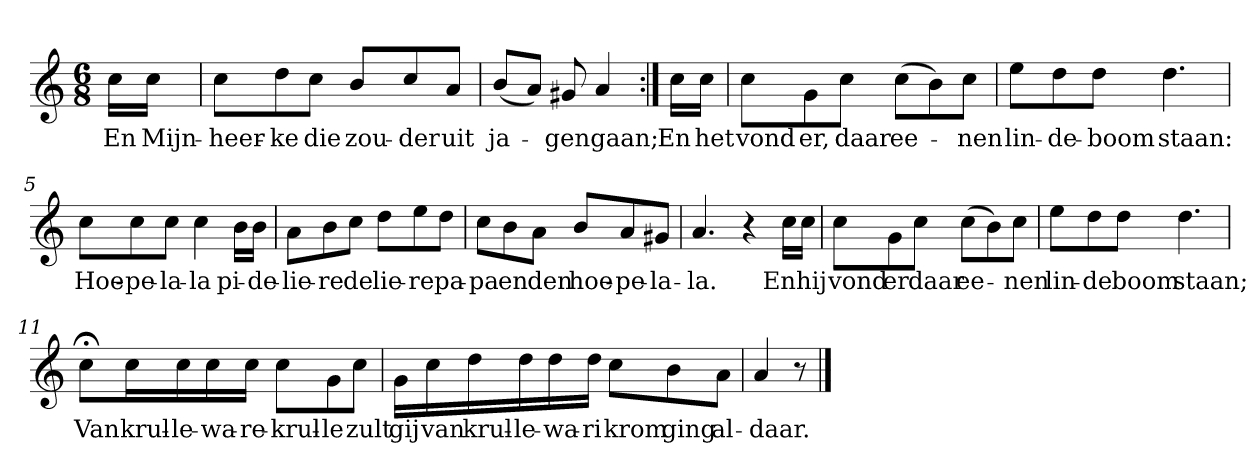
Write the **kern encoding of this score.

**kern	**text
*part1	*part1
*staff1	*staff1
*clefG2	*
*k[]	*
*a:	*
*M6/8	*
*MM120	*
=	=
16cc\LL	En
16cc\JJ	Mijn-
=1	=1
8cc\L	-heer-
8dd\	-ke
8cc\J	die
8b/L	zou-
8cc/	-der
8a/J	uit
=2	=2
(8b/L	ja-
8a/J)	.
8g#X	-gen
4a	gaan;
=:|!	=:|!
16cc\LL	En
16cc\JJ	het
=3	=3
8cc\L	vond
8g\	er,
8cc\J	daar
(8cc\L	ee-
8b\)	.
8cc\J	-nen
=4	=4
8ee\L	lin-
8dd\	-de-
8dd\J	-boom
4.dd	staan:
=5	=5
8cc\L	Hoe-
8cc\	-pe-
8cc\J	-la-
4cc	-la
16b\LL	pi-
16b\JJ	-de-
=6	=6
8a\L	-lie-
8b\	-re
8cc\J	de
8dd\L	lie-
8ee\	-re
8dd\J	pa-
=7	=7
8cc\L	-pa
8b\	en
8a\J	den
8b/L	hoe-
8a/	-pe-
8g#X/J	-la-
=8	=8
4.a	-la.
4r	.
16cc\LL	En
16cc\JJ	hij
=9	=9
8cc\L	vond
8g\	er
8cc\J	daar
(8cc\L	ee-
8b\)	.
8cc\J	-nen
=10	=10
8ee\L	lin-
8dd\	-de
8dd\J	boom
4.dd	staan;
=11	=11
8cc;<\L	Van
16cc\L	krul-
16cc\	-le-
16cc\	-wa-
16cc\JJ	-re-
8cc\L	-krul-
8g\	-le
8cc\J	zult
=12	=12
16g\LL	gij
16cc\	van
16dd\	krul-
16dd\	-le-
16dd\	-wa-
16dd\JJ	-ri
8cc\L	krom
8b\	ging
8a\J	al-
=13	=13
4a	-daar.
8r	.
==	==
*-	*-
